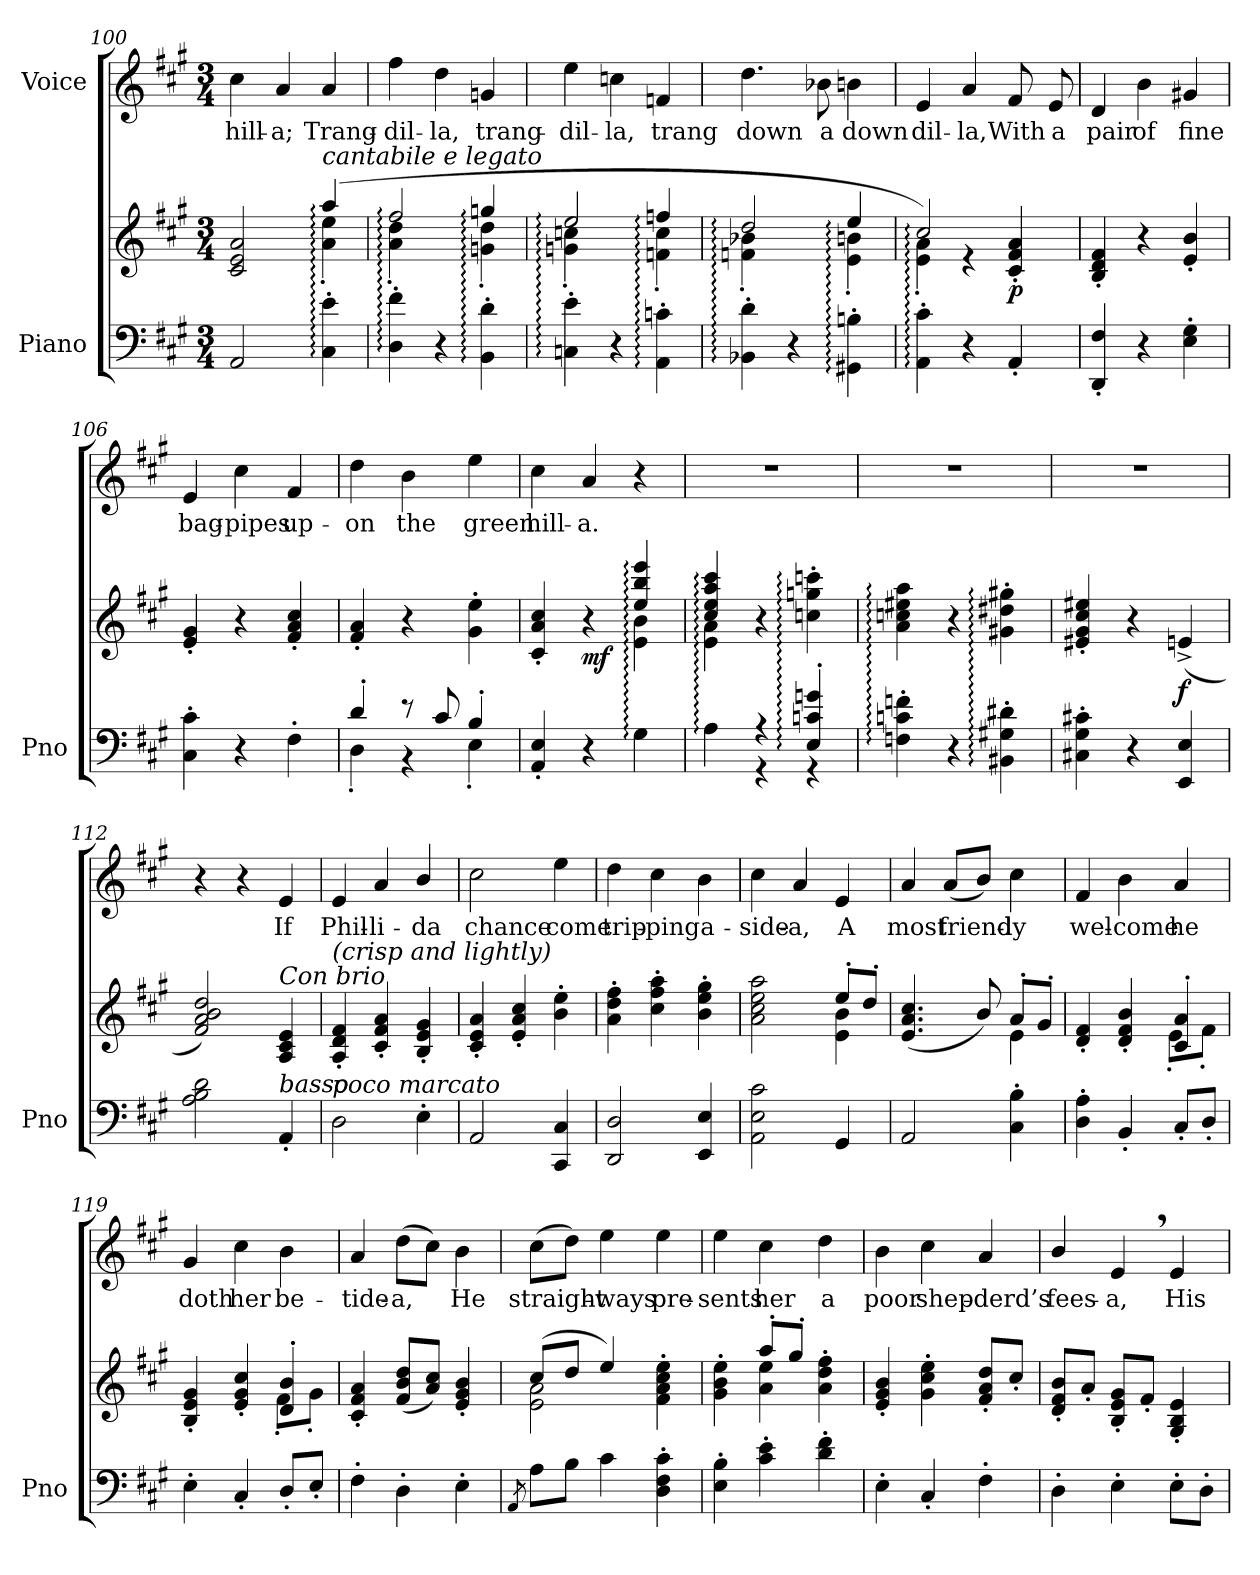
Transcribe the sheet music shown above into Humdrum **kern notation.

**kern	**kern	**dynam	**kern	**text
*part2	*part2	*part2	*part1	*part1
*staff3	*staff2	*staff2/3	*staff1	*staff1
*I"Piano	*	*	*I"Voice	*
*I'Pno	*	*	*	*
*clefF4	*clefG2	*	*clefG2	*
*k[f#c#g#]	*k[f#c#g#]	*	*k[f#c#g#]	*
*M3/4	*M3/4	*	*M3/4	*
=100	=100	=100	=100	=100
*	*^	*	*	*
2AA/	2c#/ 2e/ 2a/	2ryy	.	4cc#\	hill-
.	.	.	.	4a/	-a;
!	!LO:TX:i:t=cantabile e legato	!	!	!	!
!	!	!	!LO:DY:b	!	!
!	!	!	!LO:DY:n=1:b	!	!
4C#\::' 4e\::'	(4aa::/	4a\::' 4ee\::'	p other-dynamics	4a/	Trang-
=101	=101	=101	=101	=101	=101
4D\::' 4f#\::'	2ff#::/	4a\::' 4dd\::'	.	4ff#\	-dil-
4r	.	4ryy	.	4dd\	-la,
4BB\::' 4d\::'	4ggn::/	4gn\::' 4dd\::'	.	4gn/	trang-
=102	=102	=102	=102	=102	=102
4Cn\::' 4e\::'	2ee::/	4gn\::' 4ccn\::'	.	4ee\	-dil-
4r	.	4ryy	.	4ccn\	-la,
4AA\::' 4cn\::'	4ffn::/	4fn\::' 4cc\::'	.	4fn/	trang
=103	=103	=103	=103	=103	=103
4BB-X\::' 4d\::'	2dd::/	4fn\::' 4b-X\::'	.	4.dd\	down
4r	.	4ryy	.	.	.
.	.	.	.	8b-X\	a
4GG#X\::' 4Bn\::'	4ee::/	4e\::' 4bn\::'	.	4bn\	down
=104	=104	=104	=104	=104	=104
4AA\::' 4c#\::'	2cc#::/)	4e\::' 4a\::'	.	4e/	dil-
4r	.	4r	.	4a/	-la,
!	!	!	!LO:DY:b	!	!
4AA'/	4c#/' 4f#/' 4a/'	4ryy	p	8f#/	With
.	.	.	.	8e/	a
*	*v	*v	*	*	*
=105	=105	=105	=105	=105
4DD/' 4F#/'	4B/' 4d/' 4f#/'	.	4d/	pair
4r	4r	.	4b\	of
4E\' 4G#\'	4e/' 4b/'	.	4g#X/	fine
=106	=106	=106	=106	=106
4C#\' 4c#\'	4e/' 4g#/'	.	4e/	bag-
4r	4r	.	4cc#\	-pipes
4F#'\	4f#/' 4a/' 4cc#/'	.	4f#/	up-
=107	=107	=107	=107	=107
*^	*	*	*	*
4d'/	4D'\	4f#/' 4a/'	.	4dd\	-on
8r	4r	4r	.	4b\	the
8c#/	.	.	.	.	.
4B'/	4E'\	4g#\' 4ee\'	.	4ee\	green
*v	*v	*	*	*	*
=108	=108	=108	=108	=108
*	*^	*	*	*
4AA/' 4E/'	4c#/' 4a/' 4cc#/'	2ryy	.	4cc#\	hill-
!	!	!	!LO:DY:b	!	!
4r	4r	.	mf	4a/	-a.
4G#::\	4ee/:: 4bb/:: 4eee/::	4e\ 4b\	.	4r	.
=109	=109	=109	=109	=109	=109
*^	*	*	*	*	*
4A::\	4ryy	4cc#/:: 4ee/:: 4aa/:: 4ccc#/::	4e\ 4a\	.	2.r	.
4r	4r	4r	2ryy	.	.	.
4E/::' 4cn/::' 4gn/::'	4r	4ccn\::' 4ggn\::' 4cccn\::'	.	.	.	.
*v	*v	*	*	*	*	*
*	*v	*v	*	*	*
=110	=110	=110	=110	=110
4Fn\::' 4cn\::' 4fn\::'	4a\:: 4ccn\:: 4ee#X\:: 4aa\::	.	2.r	.
4r	4r	.	.	.
4BB#X\::' 4G#X\::' 4d#X\::'	4g#X\::' 4dd#X\::' 4gg#X\::'	.	.	.
=111	=111	=111	=111	=111
4C#X\' 4G#\' 4c#X\'	4e#X/' 4g#/' 4cc#/' 4ee#X/'	.	2.r	.
4r	4r	.	.	.
!	!	!LO:DY:b	!	!
4EE/ 4E/	(>4en^>/	f	.	.
=112	=112	=112	=112	=112
2A\ 2B\ 2d\	2f#/ 2a/ 2b/ 2dd/)	.	4r	.
.	.	.	4r	.
!	!LO:TX:i:t=Con brio	!	!	!
!LO:TX:i:t=basso	!	!	!	!
4AA'/	4A/ 4c#/ 4e/	.	4e/	If
=113	=113	=113	=113	=113
!	!LO:TX:i:t=(crisp and lightly)	!	!	!
!LO:TX:i:t=poco marcato	!	!	!	!
2D\	4A/' 4d/' 4f#/'	.	4e/	Phil-
.	4c#/' 4f#/' 4a/'	.	4a/	-li-
4E'\	4B/' 4e/' 4g#/'	.	4b/	-da
=114	=114	=114	=114	=114
2AA/	4c#/' 4e/' 4a/'	.	2cc#\	chance
.	4e/' 4a/' 4cc#/'	.	.	.
4CC#/ 4C#/	4b\' 4ee\'	.	4ee\	come
=115	=115	=115	=115	=115
2DD/ 2D/	4a\' 4dd\' 4ff#\'	.	4dd\	trip-
.	4cc#\' 4ff#\' 4aa\'	.	4cc#\	-ping
4EE/ 4E/	4b\' 4ee\' 4gg#\'	.	4b\	a-
=116	=116	=116	=116	=116
*	*^	*	*	*
2AA\ 2E\ 2c#\	2a\ 2cc#\ 2ee\ 2aa\	2ryy	.	4cc#\	-side-
.	.	.	.	4a/	-a,
4GG#/	8ee'/L	4e\ 4b\	.	4e/	A
.	8dd'/J	.	.	.	.
=117	=117	=117	=117	=117	=117
2AA/	(>4.e/ 4.a/ 4.cc#/	2ryy	.	4a/	most
.	.	.	.	(8a/L	friend-
.	8b/)	.	.	8b/J)	.
4C#\' 4B\'	8a'/L	4e\	.	4cc#\	-ly
.	8g#'/J	.	.	.	.
=118	=118	=118	=118	=118	=118
4D\' 4A\'	4d/' 4f#/'	2ryy	.	4f#/	wel-
4BB'/	4d/' 4f#/' 4b/'	.	.	4b\	-come
8C#'/L	4c#/' 4a/'	8e'\L	.	4a/	he
8D'/J	.	8f#'\J	.	.	.
=119	=119	=119	=119	=119	=119
4E'\	4B/' 4e/' 4g#/'	2ryy	.	4g#/	doth
4C#'/	4e/' 4g#/' 4cc#/'	.	.	4cc#\	her
8D'/L	4d/' 4b/'	8f#'\L	.	4b\	be-
8E'/J	.	8g#'\J	.	.	.
*	*v	*v	*	*	*
=120	=120	=120	=120	=120
4F#'\	4c#/' 4f#/' 4a/'	.	4a/	-tide-
4D'\	(>8f#/ 8b/ 8dd/L	.	(8dd\L	-a,
.	8a/ 8cc#/J)	.	8cc#\J)	.
4E'\	4e/' 4g#/' 4b/'	.	4b\	He
=121	=121	=121	=121	=121
8qAA/	.	.	.	.
*	*^	*	*	*
8A\L	(8cc#/L	2e\ 2a\	.	(8cc#\L	straight-
8B\J	8dd/J	.	.	8dd\J)	.
4c#\	4ee/)	.	.	4ee\	-ways
4D\' 4F#\' 4c#\'	4f#\' 4a\' 4cc#\' 4ee\'	4ryy	.	4ee\	pre-
=122	=122	=122	=122	=122	=122
4E\' 4B\'	4g#\'> 4b\'> 4ee\'>	4ryy	.	4ee\	-sents
4c#\' 4e\'	8aa'/L	4a\ 4ee\	.	4cc#\	her
.	8gg#'/J	.	.	.	.
4d\' 4f#\'	4a\' 4dd\' 4ff#\'	4ryy	.	4dd\	a
*	*v	*v	*	*	*
=123	=123	=123	=123	=123
4E'\	4e/' 4g#/' 4b/'	.	4b\	poor
4C#'/	4g#\' 4cc#\' 4ee\'	.	4cc#\	shep-
4F#'\	8f#/'> 8a/'> 8dd/'>L	.	4a/	-derd’s
.	8cc#'>/J	.	.	.
=124	=124	=124	=124	=124
4D'\	8d/'> 8f#/'> 8b/'>L	.	4b/	fees-
.	8a'>/J	.	.	.
4E'\	8B/'> 8e/'> 8g#/'>L	.	4e,/	-a,
.	8f#'>/J	.	.	.
8E'\L	4G#/' 4B/' 4e/'	.	4e/	His
8D'\J	.	.	.	.
=	=	=	=	=
*-	*-	*-	*-	*-
